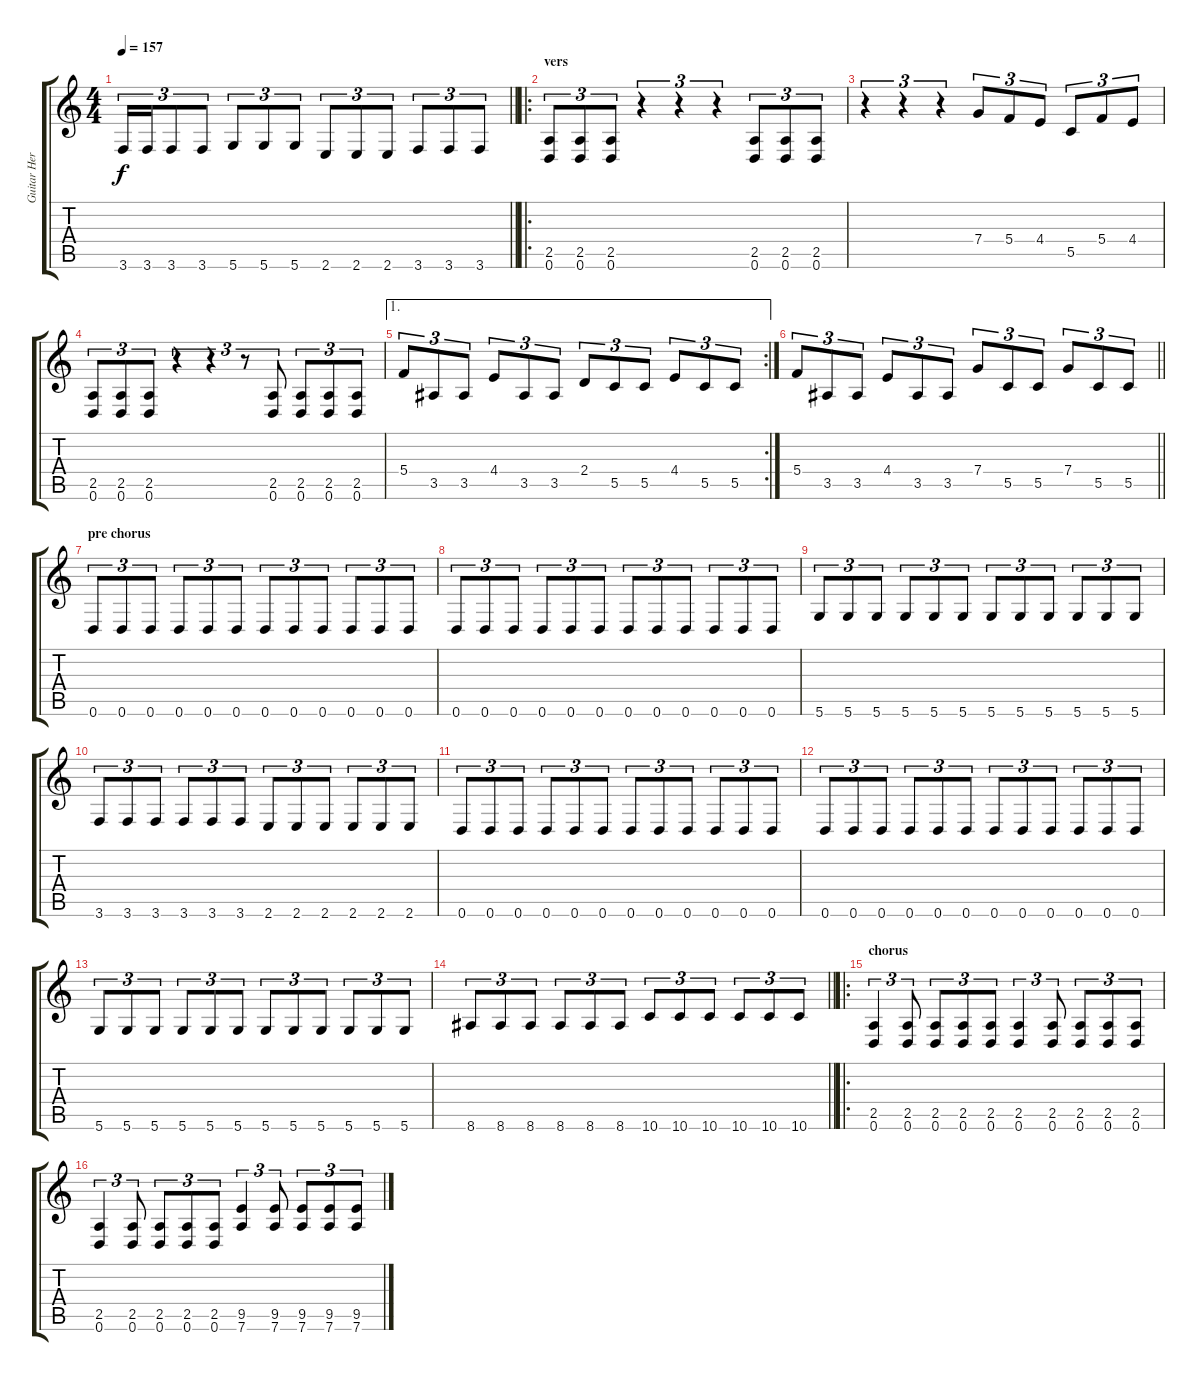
\track ("Guitar Hero X" "Guitar Her") {instrument distortionguitar}
\staff {score tabs}
\tuning (D4 A3 F3 C3 G2 D2) {hide}
\ts (4 4)
\tempo 157
\clef g2
\barLineRight lightlight
\ks c
3.6.16{tu (3 2) dy f} 3.6.16{tu (3 2)} 3.6.8{tu (3 2)} 3.6.8{tu (3 2)} 5.6.8{tu (3 2)} 5.6.8{tu (3 2)} 5.6.8{tu (3 2)} 2.6.8{tu (3 2)} 2.6.8{tu (3 2)} 2.6.8{tu (3 2)} 3.6.8{tu (3 2)} 3.6.8{tu (3 2)} 3.6.8{tu (3 2)} |
\ro
\section ("" "vers")
(2.5 0.6).8{tu (3 2)} (2.5 0.6).8{tu (3 2)} (2.5 0.6).8{tu (3 2)} r.4{tu (3 2)} r.4{tu (3 2)} r.4{tu (3 2)} (2.5 0.6).8{tu (3 2)} (2.5 0.6).8{tu (3 2)} (2.5 0.6).8{tu (3 2)} |
r.4{tu (3 2)} r.4{tu (3 2)} r.4{tu (3 2)} 7.4.8{tu (3 2)} 5.4.8{tu (3 2)} 4.4.8{tu (3 2)} 5.5.8{tu (3 2)} 5.4.8{tu (3 2)} 4.4.8{tu (3 2)} |
(2.5 0.6).8{tu (3 2)} (2.5 0.6).8{tu (3 2)} (2.5 0.6).8{tu (3 2)} r.4{tu (3 2)} r.4{tu (3 2)} r.8{tu (3 2)} (2.5 0.6).8{tu (3 2)} (2.5 0.6).8{tu (3 2)} (2.5 0.6).8{tu (3 2)} (2.5 0.6).8{tu (3 2)} |
\ae 1
\rc 2
5.4.8{tu (3 2)} 3.5.8{tu (3 2)} 3.5.8{tu (3 2)} 4.4.8{tu (3 2)} 3.5.8{tu (3 2)} 3.5.8{tu (3 2)} 2.4.8{tu (3 2)} 5.5.8{tu (3 2)} 5.5.8{tu (3 2)} 4.4.8{tu (3 2)} 5.5.8{tu (3 2)} 5.5.8{tu (3 2)} |
\barLineRight lightlight
5.4.8{tu (3 2)} 3.5.8{tu (3 2)} 3.5.8{tu (3 2)} 4.4.8{tu (3 2)} 3.5.8{tu (3 2)} 3.5.8{tu (3 2)} 7.4.8{tu (3 2)} 5.5.8{tu (3 2)} 5.5.8{tu (3 2)} 7.4.8{tu (3 2)} 5.5.8{tu (3 2)} 5.5.8{tu (3 2)} |
\section ("" "pre chorus")
0.6.8{tu (3 2)} 0.6.8{tu (3 2)} 0.6.8{tu (3 2)} 0.6.8{tu (3 2)} 0.6.8{tu (3 2)} 0.6.8{tu (3 2)} 0.6.8{tu (3 2)} 0.6.8{tu (3 2)} 0.6.8{tu (3 2)} 0.6.8{tu (3 2)} 0.6.8{tu (3 2)} 0.6.8{tu (3 2)} |
0.6.8{tu (3 2)} 0.6.8{tu (3 2)} 0.6.8{tu (3 2)} 0.6.8{tu (3 2)} 0.6.8{tu (3 2)} 0.6.8{tu (3 2)} 0.6.8{tu (3 2)} 0.6.8{tu (3 2)} 0.6.8{tu (3 2)} 0.6.8{tu (3 2)} 0.6.8{tu (3 2)} 0.6.8{tu (3 2)} |
5.6.8{tu (3 2)} 5.6.8{tu (3 2)} 5.6.8{tu (3 2)} 5.6.8{tu (3 2)} 5.6.8{tu (3 2)} 5.6.8{tu (3 2)} 5.6.8{tu (3 2)} 5.6.8{tu (3 2)} 5.6.8{tu (3 2)} 5.6.8{tu (3 2)} 5.6.8{tu (3 2)} 5.6.8{tu (3 2)} |
3.6.8{tu (3 2)} 3.6.8{tu (3 2)} 3.6.8{tu (3 2)} 3.6.8{tu (3 2)} 3.6.8{tu (3 2)} 3.6.8{tu (3 2)} 2.6.8{tu (3 2)} 2.6.8{tu (3 2)} 2.6.8{tu (3 2)} 2.6.8{tu (3 2)} 2.6.8{tu (3 2)} 2.6.8{tu (3 2)} |
0.6.8{tu (3 2)} 0.6.8{tu (3 2)} 0.6.8{tu (3 2)} 0.6.8{tu (3 2)} 0.6.8{tu (3 2)} 0.6.8{tu (3 2)} 0.6.8{tu (3 2)} 0.6.8{tu (3 2)} 0.6.8{tu (3 2)} 0.6.8{tu (3 2)} 0.6.8{tu (3 2)} 0.6.8{tu (3 2)} |
0.6.8{tu (3 2)} 0.6.8{tu (3 2)} 0.6.8{tu (3 2)} 0.6.8{tu (3 2)} 0.6.8{tu (3 2)} 0.6.8{tu (3 2)} 0.6.8{tu (3 2)} 0.6.8{tu (3 2)} 0.6.8{tu (3 2)} 0.6.8{tu (3 2)} 0.6.8{tu (3 2)} 0.6.8{tu (3 2)} |
5.6.8{tu (3 2)} 5.6.8{tu (3 2)} 5.6.8{tu (3 2)} 5.6.8{tu (3 2)} 5.6.8{tu (3 2)} 5.6.8{tu (3 2)} 5.6.8{tu (3 2)} 5.6.8{tu (3 2)} 5.6.8{tu (3 2)} 5.6.8{tu (3 2)} 5.6.8{tu (3 2)} 5.6.8{tu (3 2)} |
\barLineRight lightlight
8.6.8{tu (3 2)} 8.6.8{tu (3 2)} 8.6.8{tu (3 2)} 8.6.8{tu (3 2)} 8.6.8{tu (3 2)} 8.6.8{tu (3 2)} 10.6.8{tu (3 2)} 10.6.8{tu (3 2)} 10.6.8{tu (3 2)} 10.6.8{tu (3 2)} 10.6.8{tu (3 2)} 10.6.8{tu (3 2)} |
\ro
\section ("" "chorus")
(2.5 0.6).4{tu (3 2)} (2.5 0.6).8{tu (3 2)} (2.5 0.6).8{tu (3 2)} (2.5 0.6).8{tu (3 2)} (2.5 0.6).8{tu (3 2)} (2.5 0.6).4{tu (3 2)} (2.5 0.6).8{tu (3 2)} (2.5 0.6).8{tu (3 2)} (2.5 0.6).8{tu (3 2)} (2.5 0.6).8{tu (3 2)} |
(2.5 0.6).4{tu (3 2)} (2.5 0.6).8{tu (3 2)} (2.5 0.6).8{tu (3 2)} (2.5 0.6).8{tu (3 2)} (2.5 0.6).8{tu (3 2)} (9.5 7.6).4{tu (3 2)} (9.5 7.6).8{tu (3 2)} (9.5 7.6).8{tu (3 2)} (9.5 7.6).8{tu (3 2)} (9.5 7.6).8{tu (3 2)}
